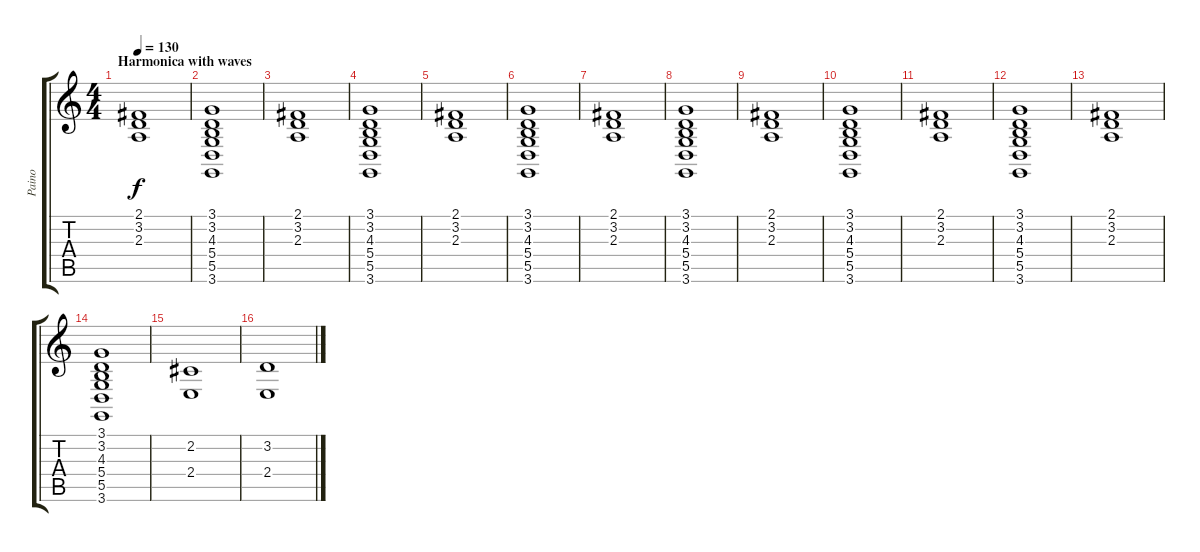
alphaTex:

\track ("Paino" "Paino") {instrument acousticgrandpiano}
\staff {score tabs}
\tuning (E4 B3 G3 D3 A2 E2) {hide}
\ts (4 4)
\section ("" "Harmonica with waves")
\tempo 130
\clef g2
\ks c
(2.1 3.2 2.3).1{dy f} |
(3.1 3.2 4.3 5.4 5.5 3.6).1 |
(2.1 3.2 2.3).1 |
(3.1 3.2 4.3 5.4 5.5 3.6).1 |
(2.1 3.2 2.3).1 |
(3.1 3.2 4.3 5.4 5.5 3.6).1 |
(2.1 3.2 2.3).1 |
(3.1 3.2 4.3 5.4 5.5 3.6).1 |
(2.1 3.2 2.3).1{instrument acousticgrandpiano} |
(3.1 3.2 4.3 5.4 5.5 3.6).1 |
(2.1 3.2 2.3).1 |
(3.1 3.2 4.3 5.4 5.5 3.6).1 |
(2.1 3.2 2.3).1 |
(3.1 3.2 4.3 5.4 5.5 3.6).1 |
(2.2 2.4).1 |
(3.2 2.4).1
